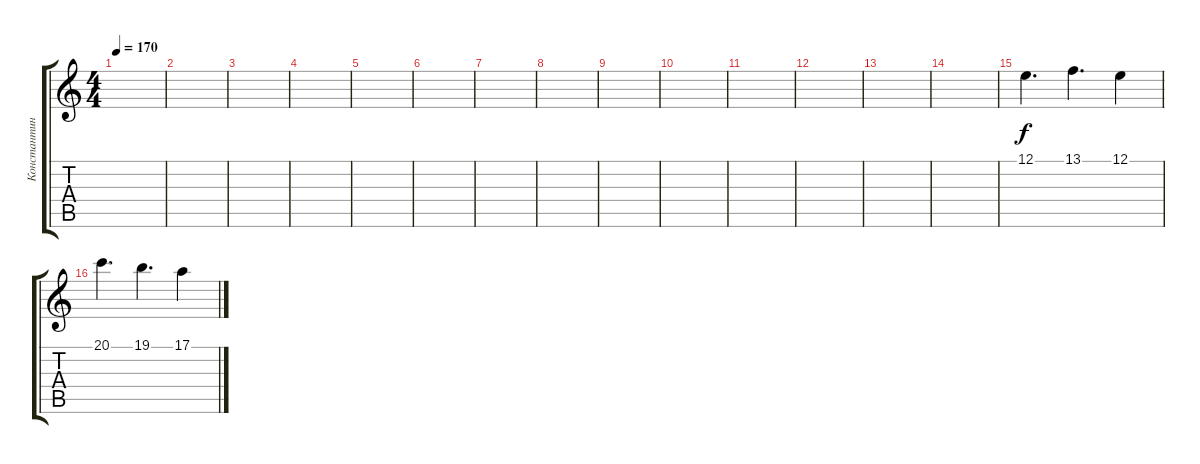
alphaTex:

\track ("Константин Бекрев" "Константин") {instrument lead2sawtooth}
\staff {score tabs}
\tuning (E4 B3 G3 D3 A2 E2) {hide}
\ts (4 4)
\tempo 170
\clef g2
\ks c
|
|
|
|
|
|
|
|
|
|
|
|
|
|
12.1.4{d instrument whistle} 13.1.4{d} 12.1.4 |
20.1.4{d} 19.1.4{d} 17.1.4
